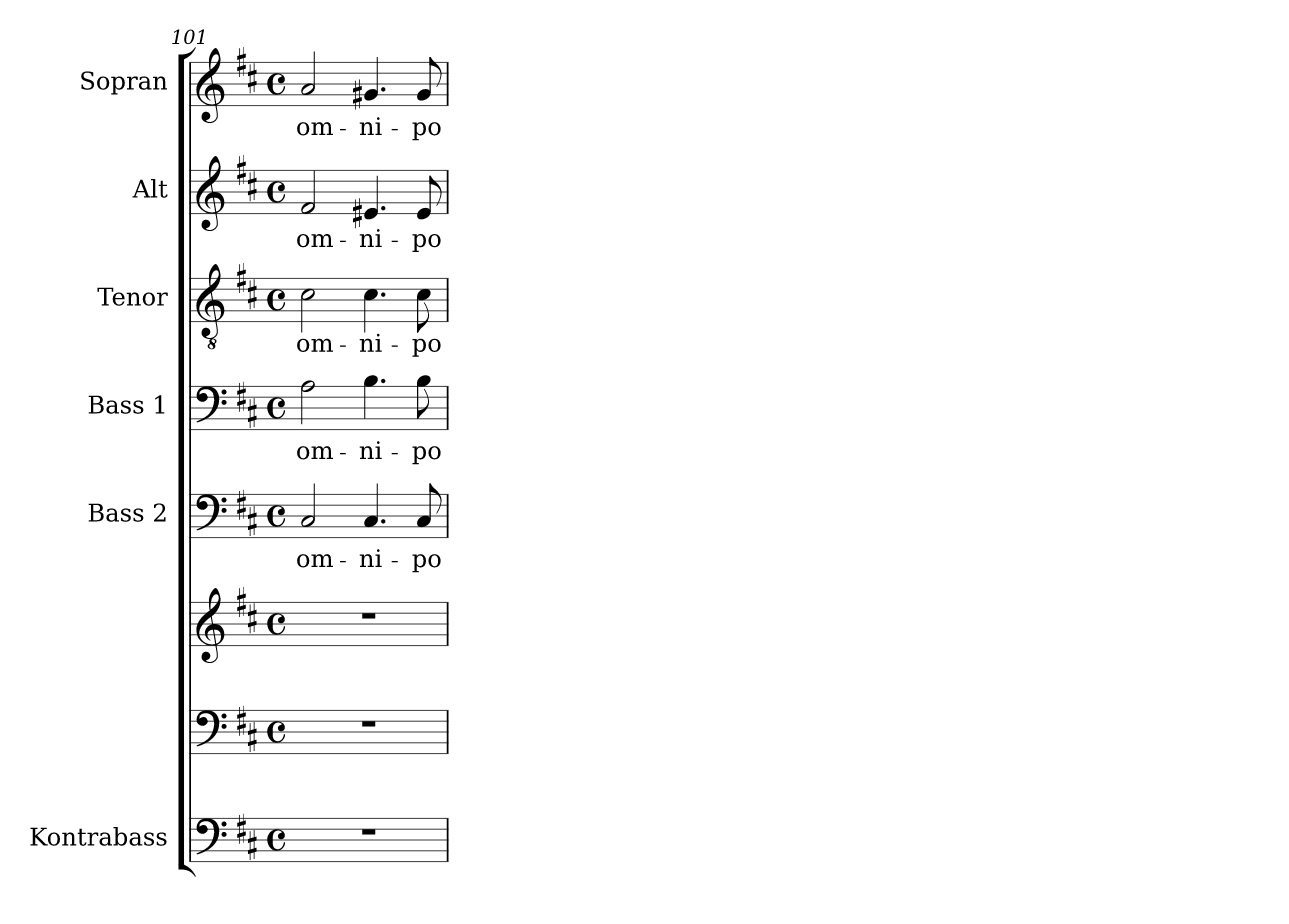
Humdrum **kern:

**kern	**kern	**kern	**kern	**text	**kern	**text	**kern	**text	**kern	**text	**kern	**text
*part7	*part6	*part6	*part5	*part5	*part4	*part4	*part3	*part3	*part2	*part2	*part1	*part1
*staff8	*staff7	*staff6	*staff5	*staff5	*staff4	*staff4	*staff3	*staff3	*staff2	*staff2	*staff1	*staff1
*I"Kontrabass	*	*	*I"Bass 2	*	*I"Bass 1	*	*I"Tenor	*	*I"Alt	*	*I"Sopran	*
*I'Kb.	*	*	*I'B. 2	*	*I'B. 1	*	*I'T.	*	*I'A.	*	*I'S.	*
!!LO:PB:g=z
*clefF4	*clefF4	*clefG2	*clefF4	*	*clefF4	*	*clefGv2	*	*clefG2	*	*clefG2	*
*ITrd7c12	*	*	*	*	*	*	*	*	*	*	*	*
*k[f#c#]	*k[f#c#]	*k[f#c#]	*k[f#c#]	*	*k[f#c#]	*	*k[f#c#]	*	*k[f#c#]	*	*k[f#c#]	*
*D:	*D:	*D:	*D:	*	*D:	*	*D:	*	*D:	*	*D:	*
*M4/4	*M4/4	*M4/4	*M4/4	*	*M4/4	*	*M4/4	*	*M4/4	*	*M4/4	*
*met(c)	*met(c)	*met(c)	*met(c)	*	*met(c)	*	*met(c)	*	*met(c)	*	*met(c)	*
=101	=101	=101	=101	=101	=101	=101	=101	=101	=101	=101	=101	=101
!	!	!	!	!LO:LY:b	!	!LO:LY:b	!	!LO:LY:b	!	!LO:LY:b	!	!LO:LY:b
1r	1r	1r	2C#/	om-	2A\	om-	2c#\	om-	2f#/	om-	2a/	om-
!	!	!	!	!LO:LY:b	!	!LO:LY:b	!	!LO:LY:b	!	!LO:LY:b	!	!LO:LY:b
.	.	.	4.C#/	-ni-	4.B\	-ni-	4.c#\	-ni-	4.e#X/	-ni-	4.g#X/	-ni-
!	!	!	!	!LO:LY:b	!	!LO:LY:b	!	!LO:LY:b	!	!LO:LY:b	!	!LO:LY:b
.	.	.	8C#/	-po-	8B\	-po-	8c#\	-po-	8e#/	-po-	8g#/	-po-
=	=	=	=	=	=	=	=	=	=	=	=	=
*-	*-	*-	*-	*-	*-	*-	*-	*-	*-	*-	*-	*-
